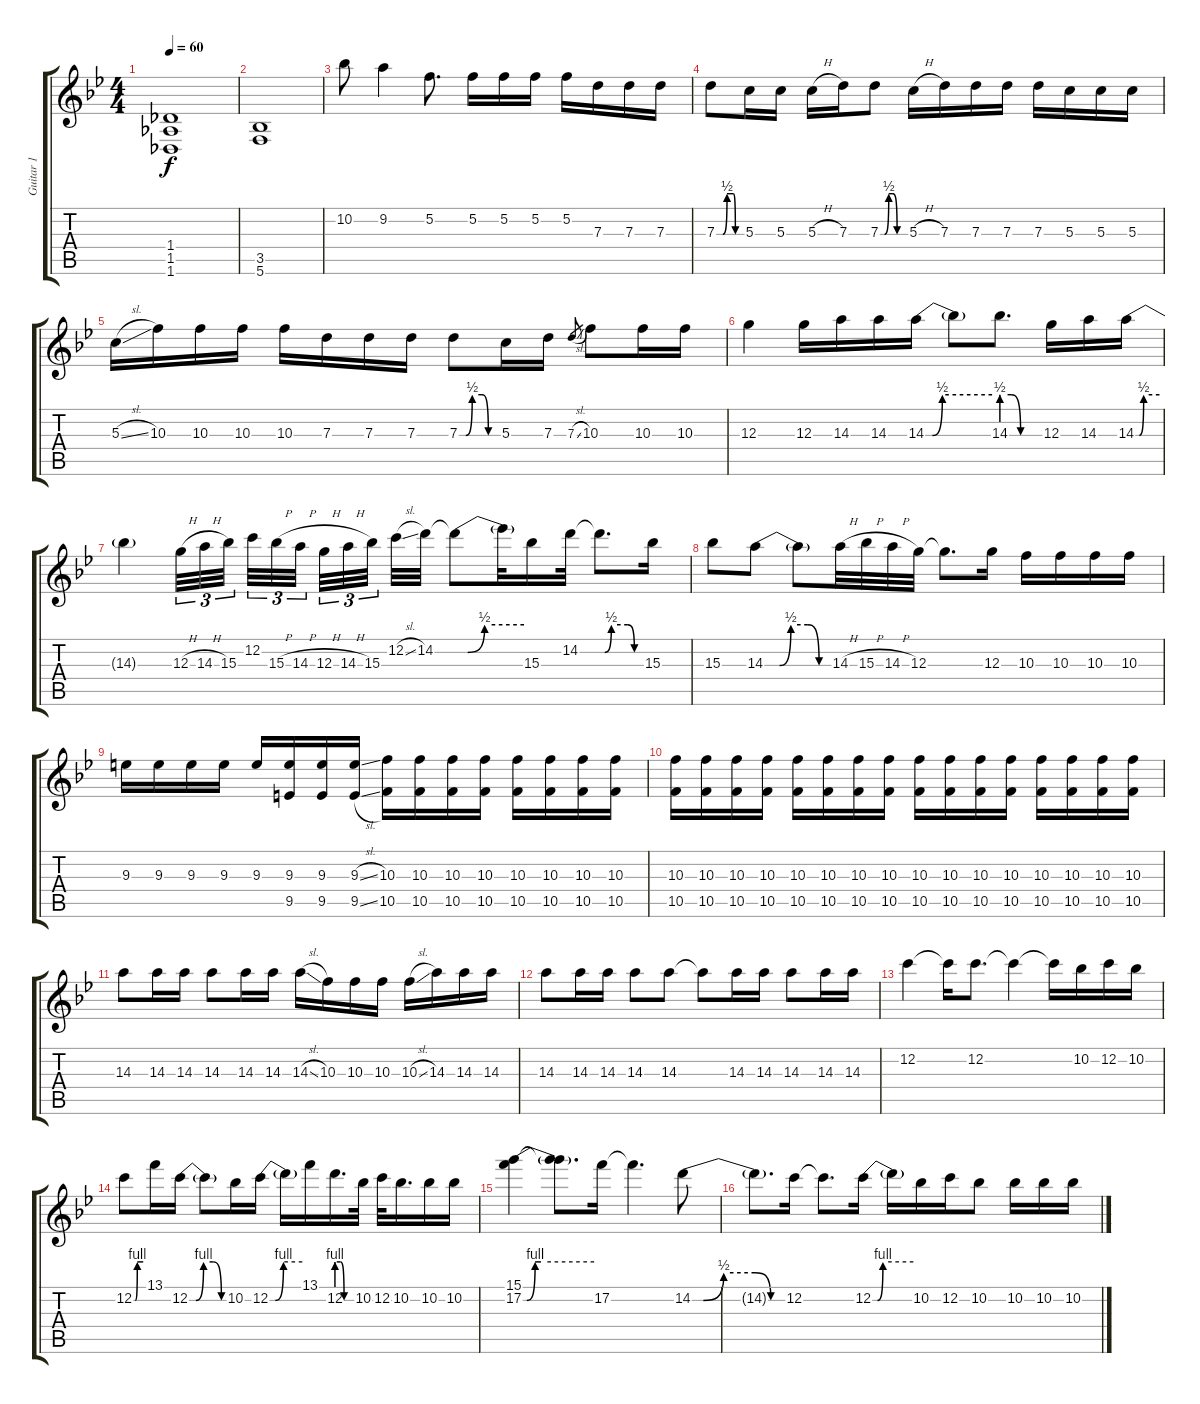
\track ("Guitar 1" "Guitar 1") {instrument acousticguitarsteel}
\staff {score tabs}
\tuning (E4 C4 G3 C3 G2 C2) {hide}
\ts (4 4)
\tempo 60
\clef g2
\ks gminor
(1.4 1.5 1.6).1{dy f} |
(3.5 5.6).1 |
10.2.8 9.2.4 5.2.8{d} 5.2.16 5.2.16 5.2.16 5.2.16 7.3.16 7.3.16 7.3.16 |
7.3{be (custom 0 0 5 0 15 0 25 2 30 2 40 2 45 0 60 0)}.8 5.3.16 5.3.16 5.3{h}.16 7.3.16 7.3{be (custom 0 0 10 0 20 2 30 2 40 0 60 0)}.8 5.3{h}.16 7.3.16 7.3.16 7.3.16 7.3.16 5.3.16 5.3.16 5.3.16 |
5.3{sl}.16 10.3.16 10.3.16 10.3.16 10.3.16 7.3.16 7.3.16 7.3.16 7.3{be (custom 0 0 10 0 20 2 35 2 45 0 60 0)}.8 5.3.16 7.3.16 7.3{sl}.8{gr} 10.3.8 10.3.16 10.3.16 |
12.3.4 12.3.16 14.3.16 14.3.16 14.3{be (custom 0 0 6 0 15 2 60 2)}.16 14.3{t}.8 14.3{be (custom 0 2 15 2 30 0 60 0)}.8{d} 12.3.16 14.3.16 14.3{be (custom 0 0 9 0 20 2 60 2)}.16 |
14.3{t}.4 12.3{h}.32{tu (3 2)} 14.3{h}.32{tu (3 2)} 15.3.32{tu (3 2) beam splitsecondary} 12.2.32{tu (3 2)} 15.3{h}.32{tu (3 2)} 14.3{h}.32{tu (3 2) beam splitsecondary} 12.3{h}.32{tu (3 2)} 14.3{h}.32{tu (3 2)} 15.3.32{tu (3 2) beam splitsecondary} 12.2{sl}.32 14.2.32 14.2{be (custom 0 0 10 0 25 2 60 2) t}.8 14.2{t}.32 15.3.16 14.2.32 14.2{be (custom 0 0 5 0 15 2 40 2 50 0 60 0) t}.8{d} 15.3.16 |
15.3.8 14.3{be (custom 0 0 13 0 23 2 38 2 48 0 60 0)}.8 14.3{t}.8 14.3{h}.32 15.3{h}.32 14.3{h}.32 12.3.32 12.3{t}.8{d} 12.3.16 10.3.16 10.3.16 10.3.16 10.3.16 |
9.3.16 9.3.16 9.3.16 9.3.16 9.3.16 (9.3 9.5).16 (9.3 9.5).16 (9.3{sl} 9.5{sl}).16 (10.3 10.5).16 (10.3 10.5).16 (10.3 10.5).16 (10.3 10.5).16 (10.3 10.5).16 (10.3 10.5).16 (10.3 10.5).16 (10.3 10.5).16 |
(10.3 10.5).16 (10.3 10.5).16 (10.3 10.5).16 (10.3 10.5).16 (10.3 10.5).16 (10.3 10.5).16 (10.3 10.5).16 (10.3 10.5).16 (10.3 10.5).16 (10.3 10.5).16 (10.3 10.5).16 (10.3 10.5).16 (10.3 10.5).16 (10.3 10.5).16 (10.3 10.5).16 (10.3 10.5).16 |
14.3.8 14.3.16 14.3.16 14.3.8 14.3.16 14.3.16 14.3{sl}.16 10.3.16 10.3.16 10.3.16 10.3{sl}.16 14.3.16 14.3.16 14.3.16 |
14.3.8 14.3.16 14.3.16 14.3.8 14.3.8 14.3{t}.8 14.3.16 14.3.16 14.3.8 14.3.16 14.3.16 |
12.2.4 12.2{t}.16 12.2.8{d} 12.2{t}.4 12.2{t}.16 10.2.16 12.2.16 10.2.16 |
12.2{be (custom 0 0 9 0 22 4 60 4)}.8 13.1.16 12.2{be (custom 0 0 10 0 22 4 37 4 50 0 60 0)}.16 12.2{t}.8 10.2.16 12.2{be (custom 0 0 10 0 25 4 60 4)}.16 12.2{t}.16 13.1.16 12.2{be (custom 0 4 15 4 30 0 60 0)}.16{d} 10.2.32 12.2.32 10.2.16{d} 10.2.16 10.2.16 |
(15.1 17.2{be (custom 0 0 3 0 10 4 15 4 60 4)}).4 (15.1{t} 17.2{t}).8{d} 17.2.16 17.2{t}.4{d} 14.2{be (custom 0 0 7 0 20 2 40 2 50 0 60 0)}.8 |
14.2{t}.8{d} 12.2.16 12.2{t}.8{d} 12.2{be (custom 0 0 7 0 15 4 60 4)}.16 12.2{t}.16 10.2.16 12.2.16 10.2.8 10.2.16 10.2.16 10.2.16
